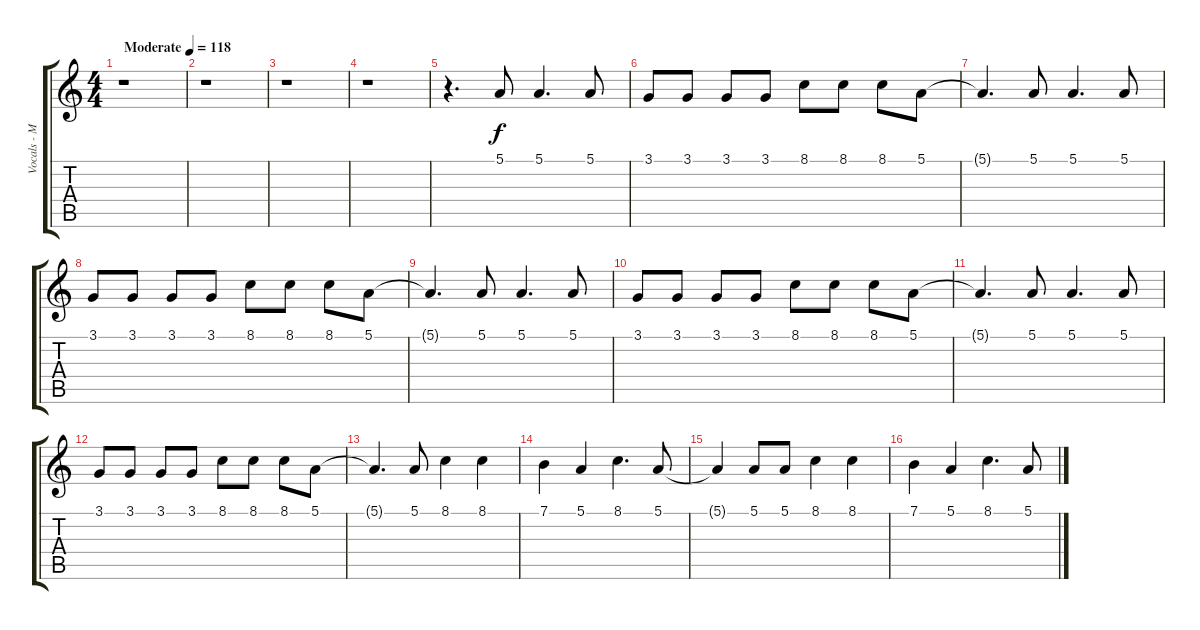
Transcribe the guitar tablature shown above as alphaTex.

\track ("Vocals - Morrison" "Vocals - M") {instrument sopranosax}
\staff {score tabs}
\tuning (E4 B3 G3 D3 A2 E2) {hide}
\ts (4 4)
\tempo (118 "Moderate")
\clef g2
\ks c
r.1{dy f instrument sopranosax} |
r.1 |
r.1 |
r.1 |
r.4{d} 5.1.8 5.1.4{d} 5.1.8 |
3.1.8 3.1.8 3.1.8 3.1.8 8.1.8 8.1.8 8.1.8 5.1.8 |
5.1{t}.4{d} 5.1.8 5.1.4{d} 5.1.8 |
3.1.8 3.1.8 3.1.8 3.1.8 8.1.8 8.1.8 8.1.8 5.1.8 |
5.1{t}.4{d} 5.1.8 5.1.4{d} 5.1.8 |
3.1.8 3.1.8 3.1.8 3.1.8 8.1.8 8.1.8 8.1.8 5.1.8 |
5.1{t}.4{d} 5.1.8 5.1.4{d} 5.1.8 |
3.1.8 3.1.8 3.1.8 3.1.8 8.1.8 8.1.8 8.1.8 5.1.8 |
5.1{t}.4{d} 5.1.8 8.1.4 8.1.4 |
7.1.4 5.1.4 8.1.4{d} 5.1.8 |
5.1{t}.4 5.1.8 5.1.8 8.1.4 8.1.4 |
7.1.4 5.1.4 8.1.4{d} 5.1.8
